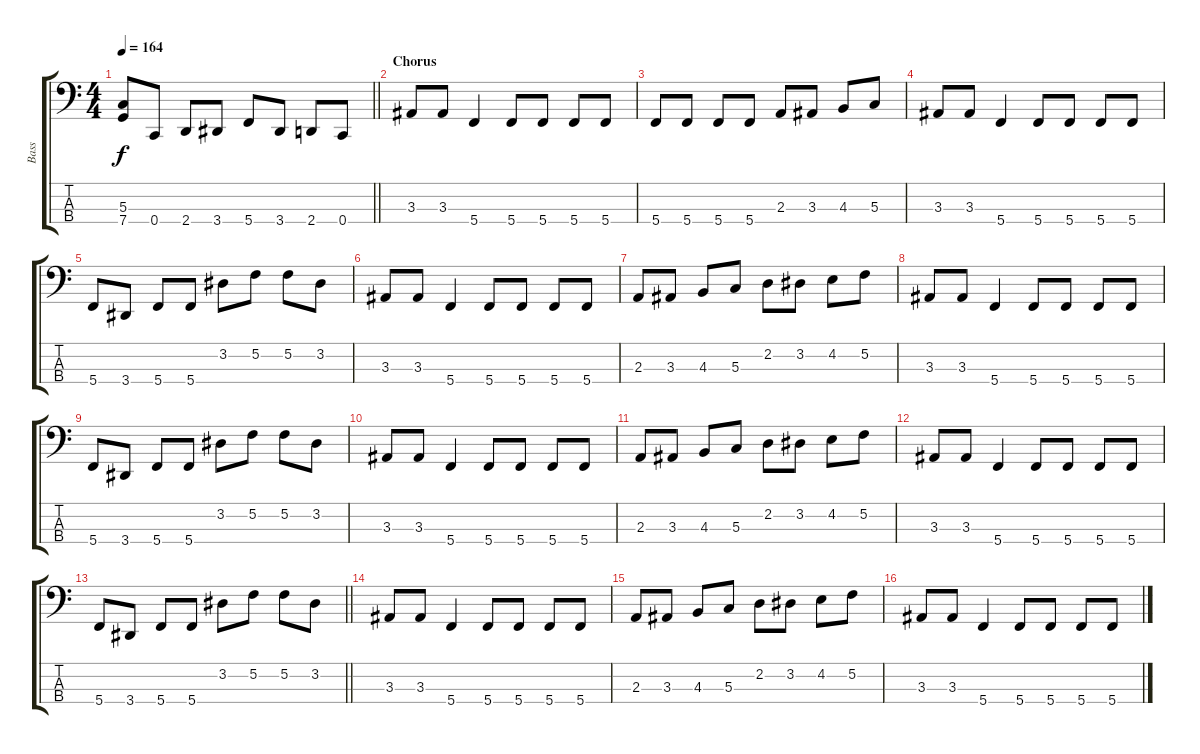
\track ("Bass" "Bass") {instrument electricbasspick}
\staff {score tabs}
\tuning (F2 C2 G1 C1) {hide}
\ts (4 4)
\tempo 164
\clef f4
\barLineRight lightlight
\ks c
(5.3 7.4{t}).8{dy f} 0.4.8 2.4.8 3.4.8 5.4.8 3.4.8 2.4.8 0.4.8 |
\section ("" "Chorus")
3.3.8 3.3.8 5.4.4 5.4.8 5.4.8 5.4.8 5.4.8 |
5.4.8 5.4.8 5.4.8 5.4.8 2.3.8 3.3.8 4.3.8 5.3.8 |
3.3.8 3.3.8 5.4.4 5.4.8 5.4.8 5.4.8 5.4.8 |
5.4.8 3.4.8 5.4.8 5.4.8 3.2.8 5.2.8 5.2.8 3.2.8 |
3.3.8 3.3.8 5.4.4 5.4.8 5.4.8 5.4.8 5.4.8 |
2.3.8 3.3.8 4.3.8 5.3.8 2.2.8 3.2.8 4.2.8 5.2.8 |
3.3.8 3.3.8 5.4.4 5.4.8 5.4.8 5.4.8 5.4.8 |
5.4.8 3.4.8 5.4.8 5.4.8 3.2.8 5.2.8 5.2.8 3.2.8 |
3.3.8 3.3.8 5.4.4 5.4.8 5.4.8 5.4.8 5.4.8 |
2.3.8 3.3.8 4.3.8 5.3.8 2.2.8 3.2.8 4.2.8 5.2.8 |
3.3.8 3.3.8 5.4.4 5.4.8 5.4.8 5.4.8 5.4.8 |
\barLineRight lightlight
5.4.8 3.4.8 5.4.8 5.4.8 3.2.8 5.2.8 5.2.8 3.2.8 |
3.3.8 3.3.8 5.4.4 5.4.8 5.4.8 5.4.8 5.4.8 |
2.3.8 3.3.8 4.3.8 5.3.8 2.2.8 3.2.8 4.2.8 5.2.8 |
3.3.8 3.3.8 5.4.4 5.4.8 5.4.8 5.4.8 5.4.8
